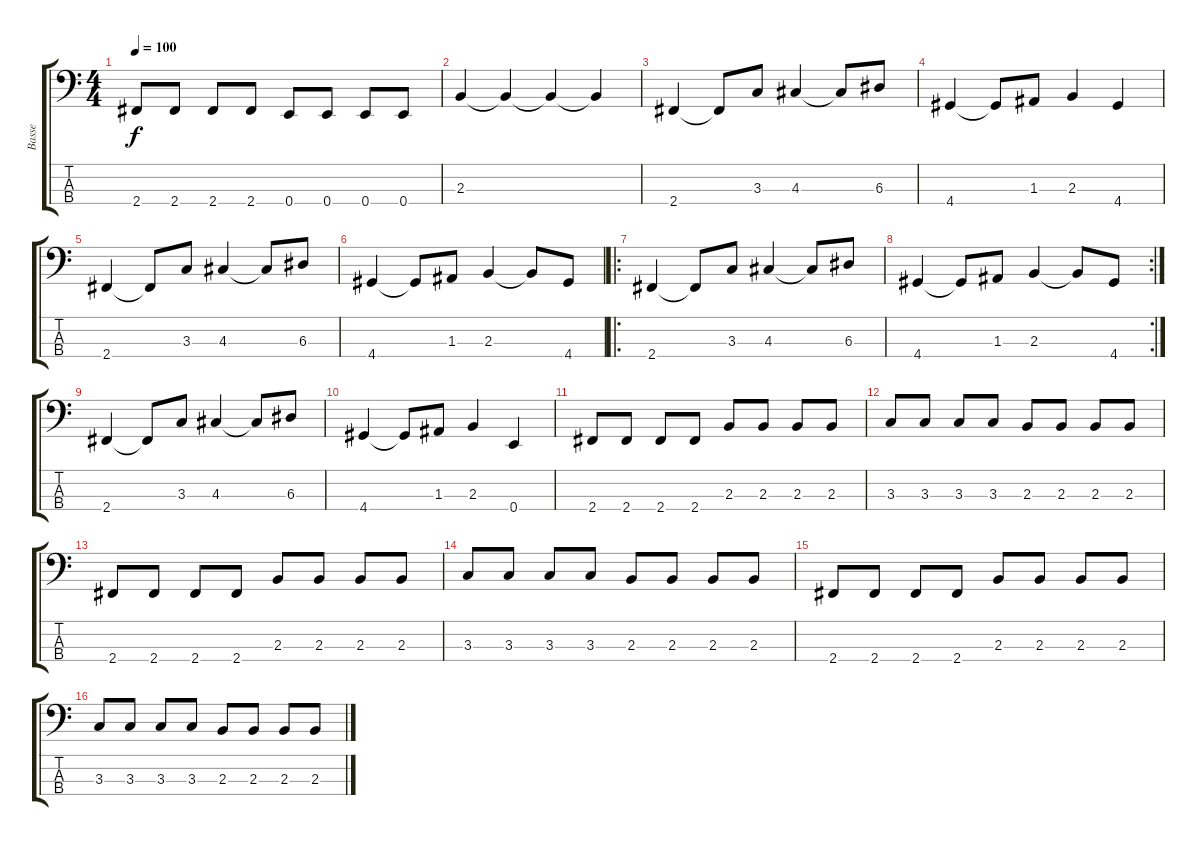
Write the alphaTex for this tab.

\track ("Basse" "Basse") {instrument electricbasspick}
\staff {score tabs}
\tuning (G2 D2 A1 E1) {hide}
\ts (4 4)
\tempo 100
\clef f4
\ks c
2.4.8{dy f} 2.4.8 2.4.8 2.4.8 0.4.8 0.4.8 0.4.8 0.4.8 |
2.3.4 2.3{t}.4 2.3{t}.4 2.3{t}.4 |
2.4.4 2.4{t}.8 3.3.8 4.3.4 4.3{t}.8 6.3.8 |
4.4.4 4.4{t}.8 1.3.8 2.3.4 4.4.4 |
2.4.4 2.4{t}.8 3.3.8 4.3.4 4.3{t}.8 6.3.8 |
4.4.4 4.4{t}.8 1.3.8 2.3.4 2.3{t}.8 4.4.8 |
\ro
2.4.4 2.4{t}.8 3.3.8 4.3.4 4.3{t}.8 6.3.8 |
\rc 2
4.4.4 4.4{t}.8 1.3.8 2.3.4 2.3{t}.8 4.4.8 |
2.4.4 2.4{t}.8 3.3.8 4.3.4 4.3{t}.8 6.3.8 |
4.4.4 4.4{t}.8 1.3.8 2.3.4 0.4.4 |
2.4.8 2.4.8 2.4.8 2.4.8 2.3.8 2.3.8 2.3.8 2.3.8 |
3.3.8 3.3.8 3.3.8 3.3.8 2.3.8 2.3.8 2.3.8 2.3.8 |
2.4.8 2.4.8 2.4.8 2.4.8 2.3.8 2.3.8 2.3.8 2.3.8 |
3.3.8 3.3.8 3.3.8 3.3.8 2.3.8 2.3.8 2.3.8 2.3.8 |
2.4.8 2.4.8 2.4.8 2.4.8 2.3.8 2.3.8 2.3.8 2.3.8 |
3.3.8 3.3.8 3.3.8 3.3.8 2.3.8 2.3.8 2.3.8 2.3.8
